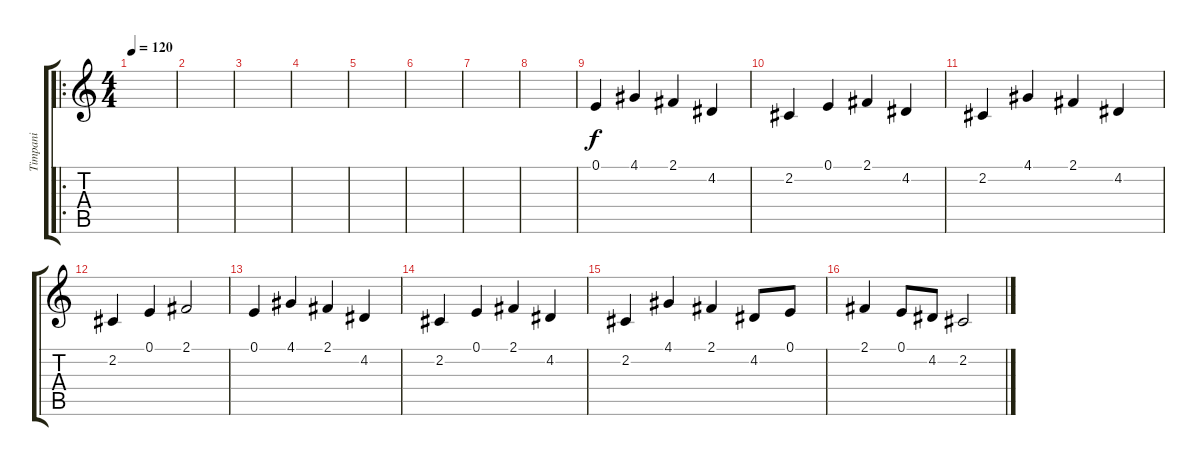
\track ("Timpani" "Timpani") {instrument tremolostrings}
\staff {score tabs}
\tuning (E4 B3 G3 D3 A2 E2) {hide}
\ro
\ts (4 4)
\tempo 120
\clef g2
\ks c
|
|
|
|
|
|
|
|
0.1.4 4.1.4 2.1.4 4.2.4 |
2.2.4 0.1.4 2.1.4 4.2.4 |
2.2.4 4.1.4 2.1.4 4.2.4 |
2.2.4 0.1.4 2.1.2 |
0.1.4 4.1.4 2.1.4 4.2.4 |
2.2.4 0.1.4 2.1.4 4.2.4 |
2.2.4 4.1.4 2.1.4 4.2.8 0.1.8 |
2.1.4 0.1.8 4.2.8 2.2.2
